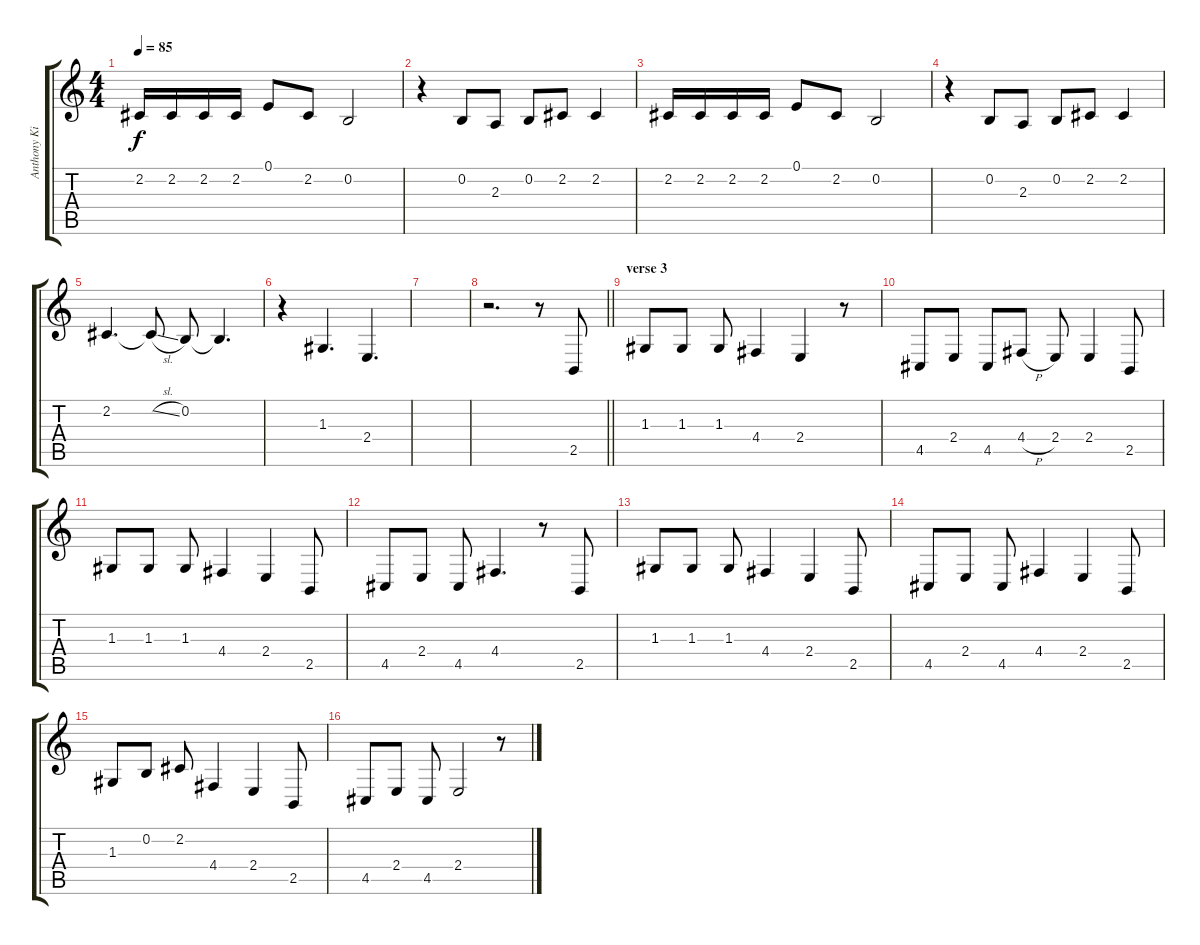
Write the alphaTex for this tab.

\track ("Anthony Kiedis" "Anthony Ki") {instrument tremolostrings}
\staff {score tabs}
\tuning (E4 B3 G3 D3 A2 E2) {hide}
\ts (4 4)
\tempo 85
\clef g2
\ks c
2.2.16{dy f} 2.2.16 2.2.16 2.2.16 0.1.8 2.2.8 0.2.2 |
r.4 0.2.8 2.3.8 0.2.8 2.2.8 2.2.4 |
2.2.16 2.2.16 2.2.16 2.2.16 0.1.8 2.2.8 0.2.2 |
r.4 0.2.8 2.3.8 0.2.8 2.2.8 2.2.4 |
2.2.4{d} 2.2{sl t}.8 0.2.8 0.2{t}.4{d} |
r.4 1.3.4{d} 2.4.4{d} |
|
\barLineRight lightlight
r.2{d} r.8 2.5.8 |
\section ("" "verse 3")
1.3.8 1.3.8 1.3.8 4.4.4 2.4.4 r.8 |
4.5.8 2.4.8 4.5.8 4.4{h}.8 2.4.8 2.4.4 2.5.8 |
1.3.8 1.3.8 1.3.8 4.4.4 2.4.4 2.5.8 |
4.5.8 2.4.8 4.5.8 4.4.4{d} r.8 2.5.8 |
1.3.8 1.3.8 1.3.8 4.4.4 2.4.4 2.5.8 |
4.5.8 2.4.8 4.5.8 4.4.4 2.4.4 2.5.8 |
1.3.8 0.2.8 2.2.8 4.4.4 2.4.4 2.5.8 |
4.5.8 2.4.8 4.5.8 2.4.2 r.8
